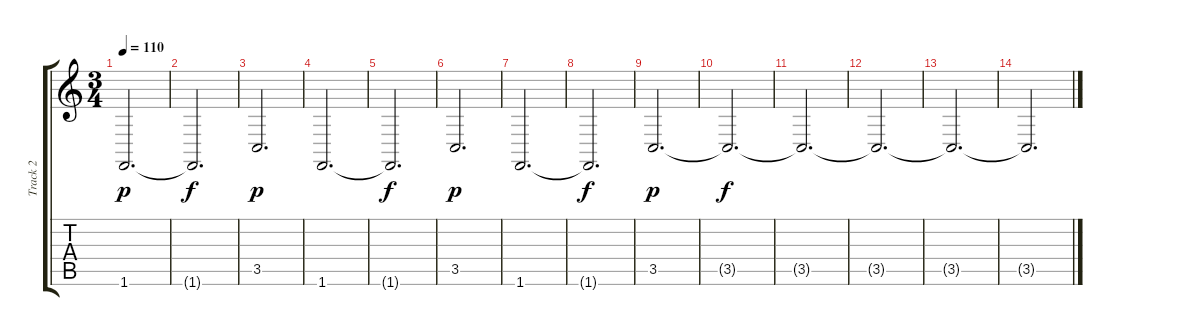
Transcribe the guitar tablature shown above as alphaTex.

\track ("Track 2" "Track 2") {instrument brightacousticpiano}
\staff {score tabs}
\tuning (E4 B3 G3 D3 A2 E2) {hide}
\ts (3 4)
\tempo 110
\clef g2
\ks c
1.6.2{d dy p} |
1.6{t}.2{d dy f} |
3.5.2{d dy p} |
1.6.2{d} |
1.6{t}.2{d dy f} |
3.5.2{d dy p} |
1.6.2{d} |
1.6{t}.2{d dy f} |
3.5.2{d dy p} |
3.5{t}.2{d dy f} |
3.5{t}.2{d} |
3.5{t}.2{d} |
3.5{t}.2{d} |
3.5{t}.2{d}
